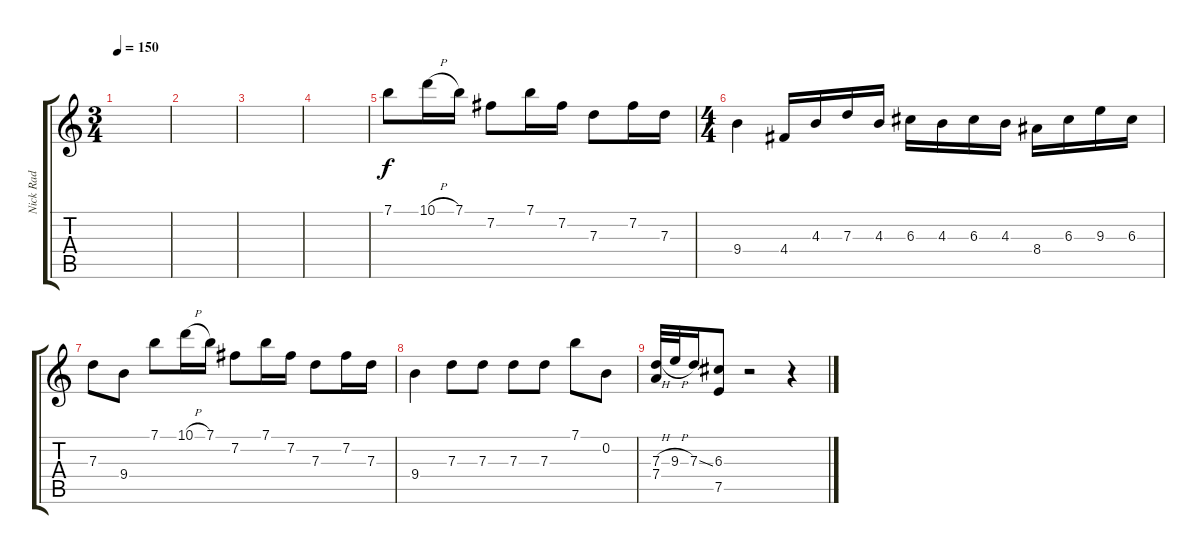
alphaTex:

\track ("Nick Rad" "Nick Rad") {instrument distortionguitar}
\staff {score tabs}
\tuning (E4 B3 G3 D3 A2 E2) {hide}
\ts (3 4)
\tempo 150
\clef g2
\ks c
|
|
|
|
7.1.8 10.1{h}.16 7.1.16 7.2.8 7.1.16 7.2.16 7.3.8 7.2.16 7.3.16 |
\ts (4 4)
9.4.4 4.4.16 4.3.16 7.3.16 4.3.16 6.3.16 4.3.16 6.3.16 4.3.16 8.4.16 6.3.16 9.3.16 6.3.16 |
7.3.8 9.4.8 7.1.8 10.1{h}.16 7.1.16 7.2.8 7.1.16 7.2.16 7.3.8 7.2.16 7.3.16 |
9.4.4 7.3.8 7.3.8 7.3.8 7.3.8 7.1.8 0.2.8 |
(7.3{h} 7.4).32 9.3{h}.32 7.3{ss}.16 (6.3 7.5).8 r.2 r.4
